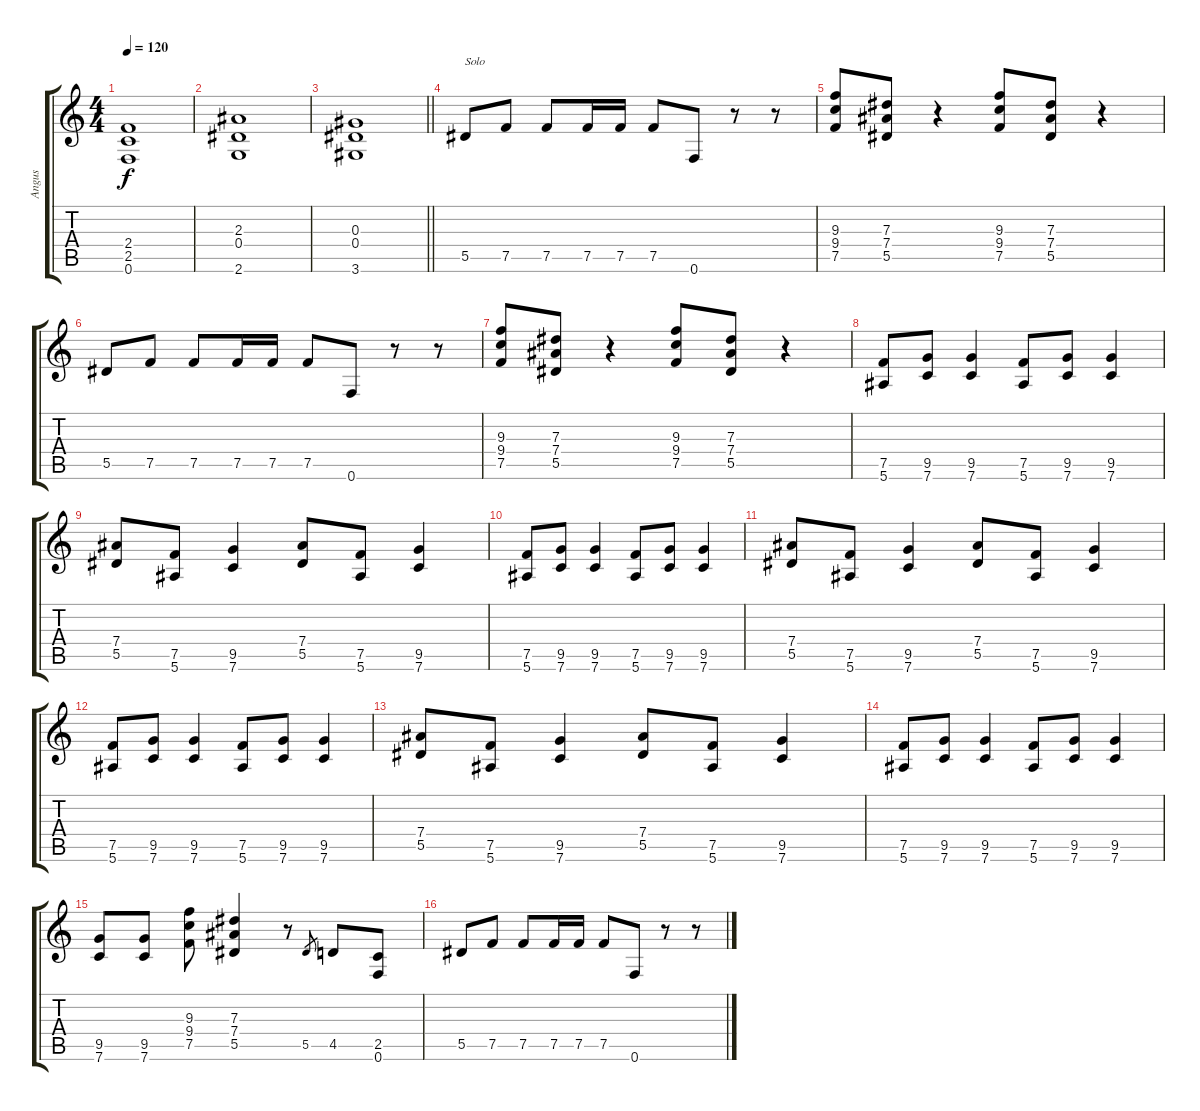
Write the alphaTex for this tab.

\track ("Angus" "Angus") {instrument overdrivenguitar}
\staff {score tabs}
\tuning (F4 C4 Ab3 Eb3 Bb2 F2) {hide}
\ts (4 4)
\tempo 120
\clef g2
\ks c
(2.4 2.5 0.6).1{dy f} |
(2.3 0.4 2.6).1 |
\barLineRight lightlight
(0.3 0.4 3.6).1 |
5.5.8{txt "Solo"} 7.5.8 7.5.8 7.5.16 7.5.16 7.5.8 0.6.8 r.8 r.8 |
(9.3 9.4 7.5).8 (7.3 7.4 5.5).8 r.4 (9.3 9.4 7.5).8 (7.3 7.4 5.5).8 r.4 |
5.5.8 7.5.8 7.5.8 7.5.16 7.5.16 7.5.8 0.6.8 r.8 r.8 |
(9.3 9.4 7.5).8 (7.3 7.4 5.5).8 r.4 (9.3 9.4 7.5).8 (7.3 7.4 5.5).8 r.4 |
(7.5 5.6).8 (9.5 7.6).8 (9.5 7.6).4 (7.5 5.6).8 (9.5 7.6).8 (9.5 7.6).4 |
(7.4 5.5).8 (7.5 5.6).8 (9.5 7.6).4 (7.4 5.5).8 (7.5 5.6).8 (9.5 7.6).4 |
(7.5 5.6).8 (9.5 7.6).8 (9.5 7.6).4 (7.5 5.6).8 (9.5 7.6).8 (9.5 7.6).4 |
(7.4 5.5).8 (7.5 5.6).8 (9.5 7.6).4 (7.4 5.5).8 (7.5 5.6).8 (9.5 7.6).4 |
(7.5 5.6).8 (9.5 7.6).8 (9.5 7.6).4 (7.5 5.6).8 (9.5 7.6).8 (9.5 7.6).4 |
(7.4 5.5).8 (7.5 5.6).8 (9.5 7.6).4 (7.4 5.5).8 (7.5 5.6).8 (9.5 7.6).4 |
(7.5 5.6).8 (9.5 7.6).8 (9.5 7.6).4 (7.5 5.6).8 (9.5 7.6).8 (9.5 7.6).4 |
(9.5 7.6).8 (9.5 7.6).8 (9.3 9.4 7.5).8 (7.3 7.4 5.5).4 r.8 5.5.8{gr} 4.5.8 (2.5 0.6).8 |
5.5.8 7.5.8 7.5.8 7.5.16 7.5.16 7.5.8 0.6.8 r.8 r.8
